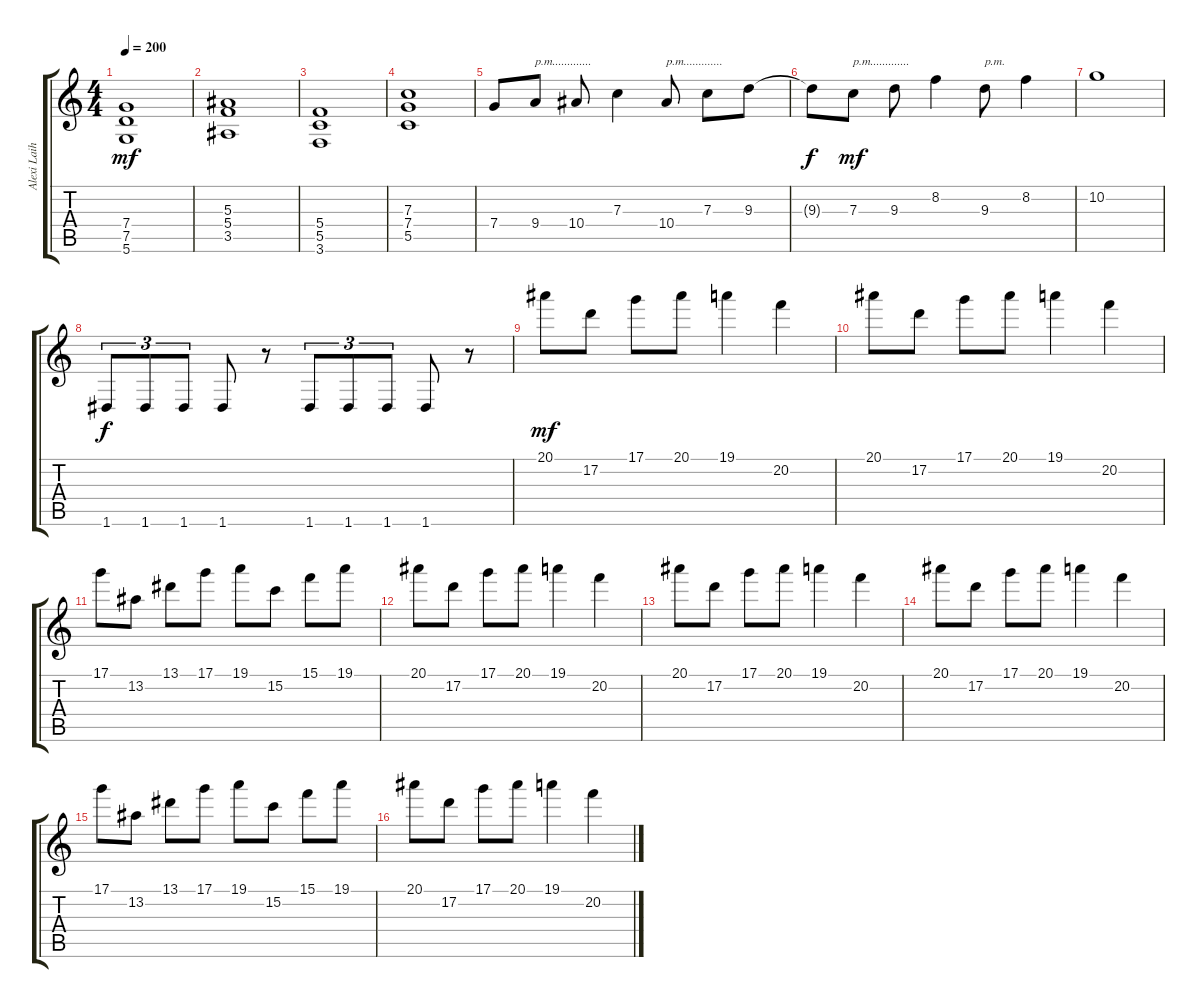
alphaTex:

\track ("Alexi Laiho" "Alexi Laih") {instrument overdrivenguitar}
\staff {score tabs}
\tuning (D4 A3 F3 C3 G2 D2) {hide}
\ts (4 4)
\tempo 200
\clef g2
\ks c
(7.4 7.5 5.6).1{dy mf} |
(5.3 5.4 3.5).1 |
(5.4 5.5 3.6).1 |
(7.3 7.4 5.5).1 |
7.4.8 9.4.8{txt "p.m............."} 10.4.8 7.3.4 10.4.8{txt "p.m............."} 7.3.8 9.3.8 |
9.3{t}.8{dy f} 7.3.8{txt "p.m............." dy mf} 9.3.8 8.2.4 9.3.8{txt "p.m."} 8.2.4 |
10.2.1 |
1.6.8{tu (3 2) dy f} 1.6.8{tu (3 2)} 1.6.8{tu (3 2)} 1.6.8 r.8 1.6.8{tu (3 2)} 1.6.8{tu (3 2)} 1.6.8{tu (3 2)} 1.6.8 r.8 |
20.1.8{dy mf} 17.2.8 17.1.8 20.1.8 19.1.4 20.2.4 |
20.1.8 17.2.8 17.1.8 20.1.8 19.1.4 20.2.4 |
17.1.8 13.2.8 13.1.8 17.1.8 19.1.8 15.2.8 15.1.8 19.1.8 |
20.1.8 17.2.8 17.1.8 20.1.8 19.1.4 20.2.4 |
20.1.8 17.2.8 17.1.8 20.1.8 19.1.4 20.2.4 |
20.1.8 17.2.8 17.1.8 20.1.8 19.1.4 20.2.4 |
17.1.8 13.2.8 13.1.8 17.1.8 19.1.8 15.2.8 15.1.8 19.1.8 |
20.1.8 17.2.8 17.1.8 20.1.8 19.1.4 20.2.4
